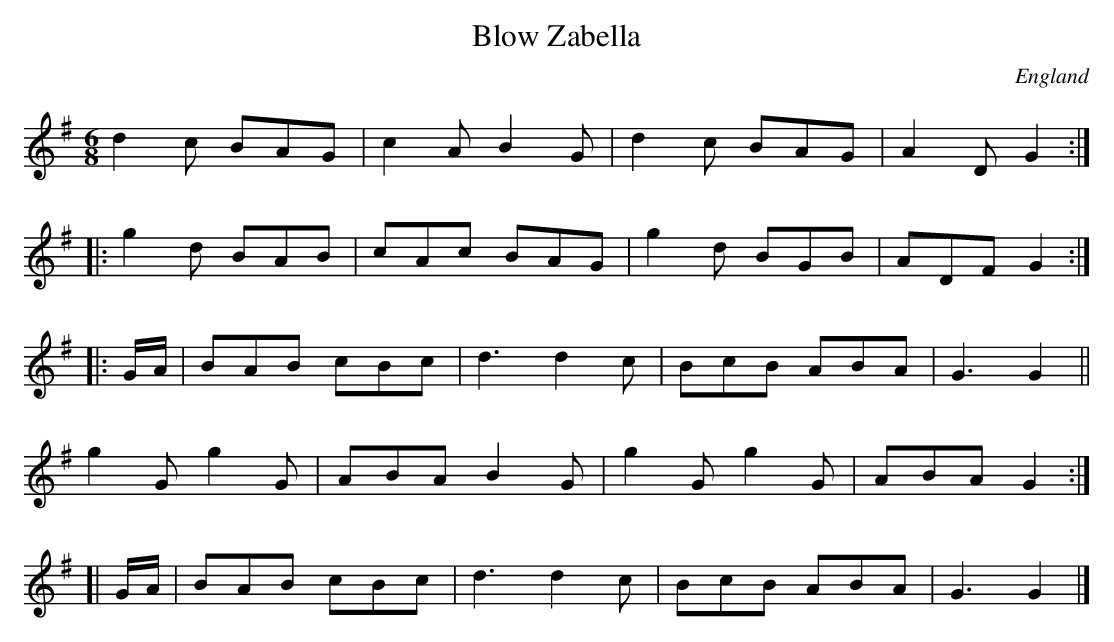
X:1
T:Blow Zabella
L:1/8
M:6/8
O:England
K:G
d2c BAG | c2A B2G | d2c BAG | A2D G2 ::
g2d BAB | cAc BAG | g2d BGB | ADF G2 ::
G/A/ | \
BAB cBc | d3  d2c | BcB ABA | G3 G2 ||
g2G g2G | ABA B2G | g2G g2G | ABA G2 ::
[|G/A/ | \
BAB cBc | d3 d2c | BcB ABA | G3 G2 |]
